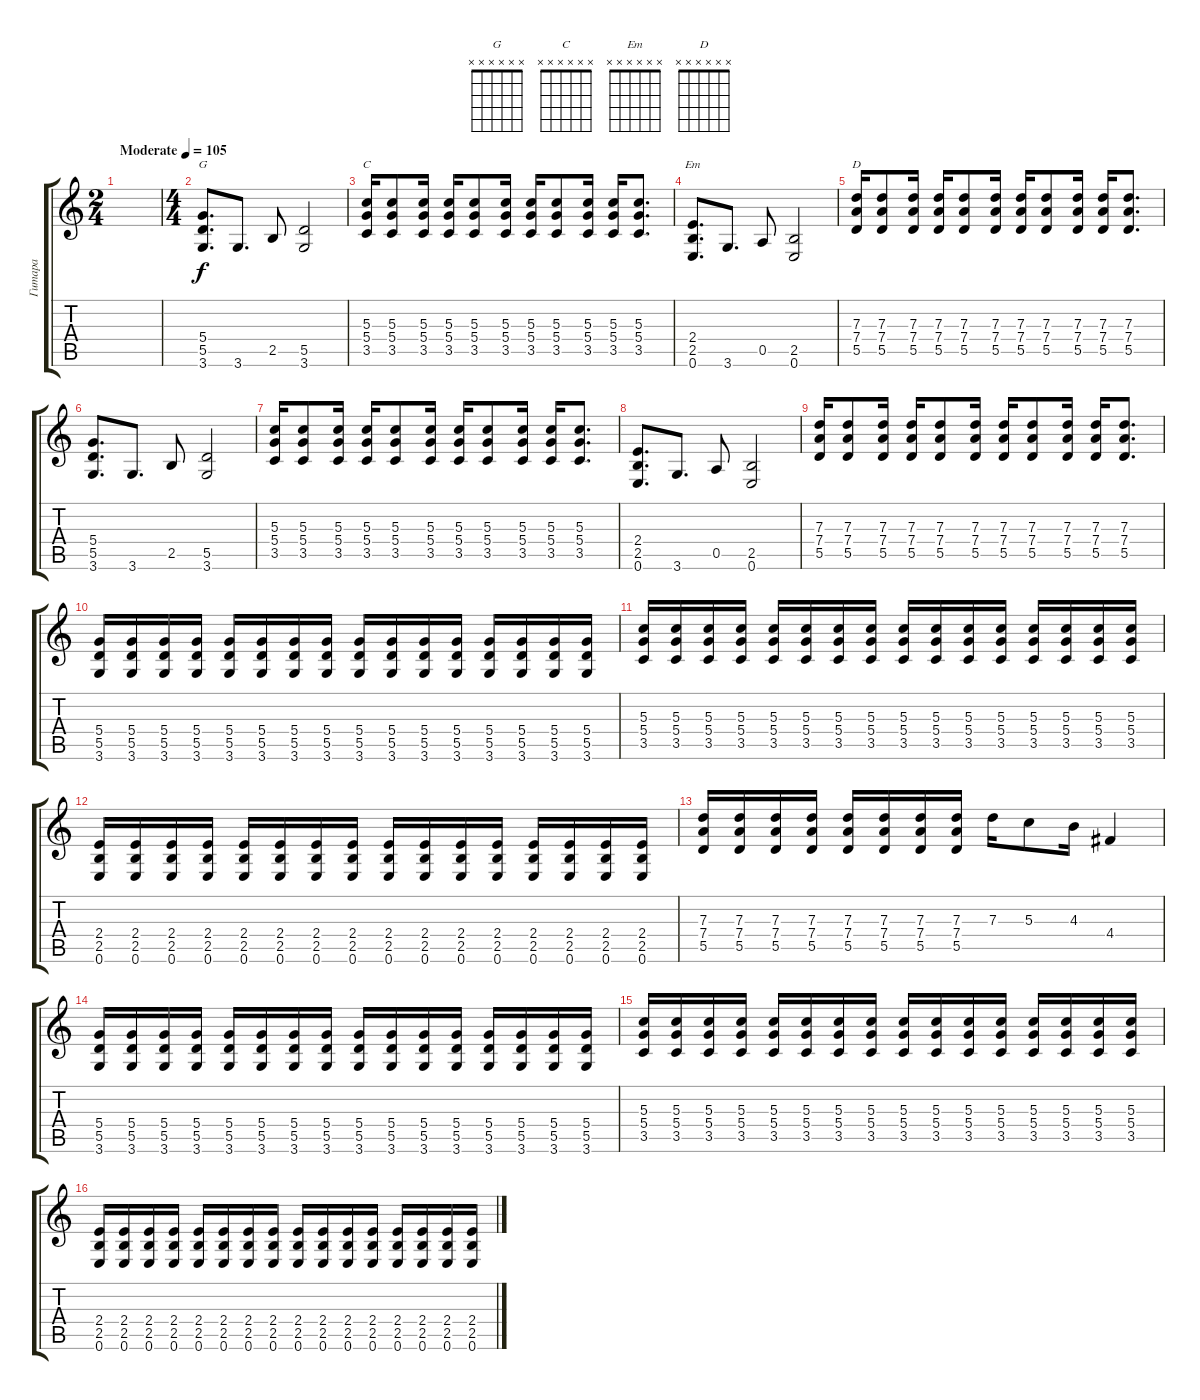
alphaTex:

\track ("Гитара" "Гитара") {instrument distortionguitar}
\staff {score tabs}
\tuning (E4 B3 G3 D3 A2 E2) {hide}
\chord ("G" x x x x x x)
\chord ("C" x x x x x x)
\chord ("Em" x x x x x x)
\chord ("D" x x x x x x)
\ts (2 4)
\tempo (105 "Moderate")
\clef g2
\ks c
|
\ts (4 4)
(5.4 5.5 3.6).8{d ch "G"} 3.6.8{d} 2.5.8 (5.5 3.6).2 |
(5.3 5.4 3.5).16{ch "C"} (5.3 5.4 3.5).8 (5.3 5.4 3.5).16 (5.3 5.4 3.5).16 (5.3 5.4 3.5).8 (5.3 5.4 3.5).16 (5.3 5.4 3.5).16 (5.3 5.4 3.5).8 (5.3 5.4 3.5).16 (5.3 5.4 3.5).16 (5.3 5.4 3.5).8{d} |
(2.4 2.5 0.6).8{d ch "Em"} 3.6.8{d} 0.5.8 (2.5 0.6).2 |
(7.3 7.4 5.5).16{ch "D"} (7.3 7.4 5.5).8 (7.3 7.4 5.5).16 (7.3 7.4 5.5).16 (7.3 7.4 5.5).8 (7.3 7.4 5.5).16 (7.3 7.4 5.5).16 (7.3 7.4 5.5).8 (7.3 7.4 5.5).16 (7.3 7.4 5.5).16 (7.3 7.4 5.5).8{d} |
(5.4 5.5 3.6).8{d} 3.6.8{d} 2.5.8 (5.5 3.6).2 |
(5.3 5.4 3.5).16 (5.3 5.4 3.5).8 (5.3 5.4 3.5).16 (5.3 5.4 3.5).16 (5.3 5.4 3.5).8 (5.3 5.4 3.5).16 (5.3 5.4 3.5).16 (5.3 5.4 3.5).8 (5.3 5.4 3.5).16 (5.3 5.4 3.5).16 (5.3 5.4 3.5).8{d} |
(2.4 2.5 0.6).8{d} 3.6.8{d} 0.5.8 (2.5 0.6).2 |
(7.3 7.4 5.5).16 (7.3 7.4 5.5).8 (7.3 7.4 5.5).16 (7.3 7.4 5.5).16 (7.3 7.4 5.5).8 (7.3 7.4 5.5).16 (7.3 7.4 5.5).16 (7.3 7.4 5.5).8 (7.3 7.4 5.5).16 (7.3 7.4 5.5).16 (7.3 7.4 5.5).8{d} |
(5.4 5.5 3.6).16{balance 8} (5.4 5.5 3.6).16 (5.4 5.5 3.6).16 (5.4 5.5 3.6).16 (5.4 5.5 3.6).16 (5.4 5.5 3.6).16 (5.4 5.5 3.6).16 (5.4 5.5 3.6).16 (5.4 5.5 3.6).16 (5.4 5.5 3.6).16 (5.4 5.5 3.6).16 (5.4 5.5 3.6).16 (5.4 5.5 3.6).16 (5.4 5.5 3.6).16 (5.4 5.5 3.6).16 (5.4 5.5 3.6).16 |
(5.3 5.4 3.5).16 (5.3 5.4 3.5).16 (5.3 5.4 3.5).16 (5.3 5.4 3.5).16 (5.3 5.4 3.5).16 (5.3 5.4 3.5).16 (5.3 5.4 3.5).16 (5.3 5.4 3.5).16 (5.3 5.4 3.5).16 (5.3 5.4 3.5).16 (5.3 5.4 3.5).16 (5.3 5.4 3.5).16 (5.3 5.4 3.5).16 (5.3 5.4 3.5).16 (5.3 5.4 3.5).16 (5.3 5.4 3.5).16 |
(2.4 2.5 0.6).16 (2.4 2.5 0.6).16 (2.4 2.5 0.6).16 (2.4 2.5 0.6).16 (2.4 2.5 0.6).16 (2.4 2.5 0.6).16 (2.4 2.5 0.6).16 (2.4 2.5 0.6).16 (2.4 2.5 0.6).16 (2.4 2.5 0.6).16 (2.4 2.5 0.6).16 (2.4 2.5 0.6).16 (2.4 2.5 0.6).16 (2.4 2.5 0.6).16 (2.4 2.5 0.6).16 (2.4 2.5 0.6).16 |
(7.3 7.4 5.5).16 (7.3 7.4 5.5).16 (7.3 7.4 5.5).16 (7.3 7.4 5.5).16 (7.3 7.4 5.5).16 (7.3 7.4 5.5).16 (7.3 7.4 5.5).16 (7.3 7.4 5.5).16 7.3.16 5.3.8 4.3.16 4.4.4 |
(5.4 5.5 3.6).16 (5.4 5.5 3.6).16 (5.4 5.5 3.6).16 (5.4 5.5 3.6).16 (5.4 5.5 3.6).16 (5.4 5.5 3.6).16 (5.4 5.5 3.6).16 (5.4 5.5 3.6).16 (5.4 5.5 3.6).16 (5.4 5.5 3.6).16 (5.4 5.5 3.6).16 (5.4 5.5 3.6).16 (5.4 5.5 3.6).16 (5.4 5.5 3.6).16 (5.4 5.5 3.6).16 (5.4 5.5 3.6).16 |
(5.3 5.4 3.5).16 (5.3 5.4 3.5).16 (5.3 5.4 3.5).16 (5.3 5.4 3.5).16 (5.3 5.4 3.5).16 (5.3 5.4 3.5).16 (5.3 5.4 3.5).16 (5.3 5.4 3.5).16 (5.3 5.4 3.5).16 (5.3 5.4 3.5).16 (5.3 5.4 3.5).16 (5.3 5.4 3.5).16 (5.3 5.4 3.5).16 (5.3 5.4 3.5).16 (5.3 5.4 3.5).16 (5.3 5.4 3.5).16 |
(2.4 2.5 0.6).16 (2.4 2.5 0.6).16 (2.4 2.5 0.6).16 (2.4 2.5 0.6).16 (2.4 2.5 0.6).16 (2.4 2.5 0.6).16 (2.4 2.5 0.6).16 (2.4 2.5 0.6).16 (2.4 2.5 0.6).16 (2.4 2.5 0.6).16 (2.4 2.5 0.6).16 (2.4 2.5 0.6).16 (2.4 2.5 0.6).16 (2.4 2.5 0.6).16 (2.4 2.5 0.6).16 (2.4 2.5 0.6).16
